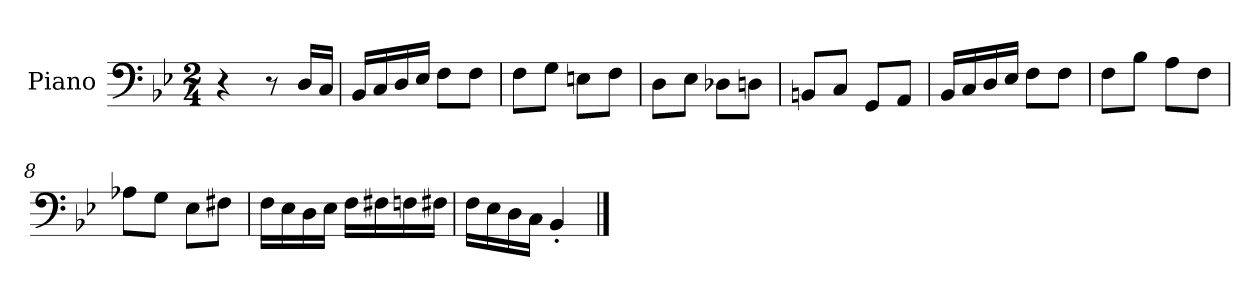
**kern
*part1
*staff1
*I"Piano
*I'Pno.
*clefF4
*k[b-e-]
*M2/4
*MM120
=1
4r
8r
16D/LL
16C/JJ
=2
16BB-/LL
16C/
16D/
16E-/JJ
8F\L
8F\J
=3
8F\L
8G\J
8En\L
8F\J
=4
8D\L
8E-\J
8D-X\L
8Dn\J
=5
8BBn/L
8C/J
8GG/L
8AA/J
=6
16BB-/LL
16C/
16D/
16E-/JJ
8F\L
8F\J
=7
8F\L
8B-\J
8A\L
8F\J
=8
8A-X\L
8G\J
8E-\L
8F#X\J
!!LO:LB:g=z
=9
16F\LL
16E-\
16D\
16E-\JJ
16F\LL
16F#X\
16Fn\
16F#X\JJ
=10
16F\LL
16E-\
16D\
16C\JJ
4BB-'/
==
*-
